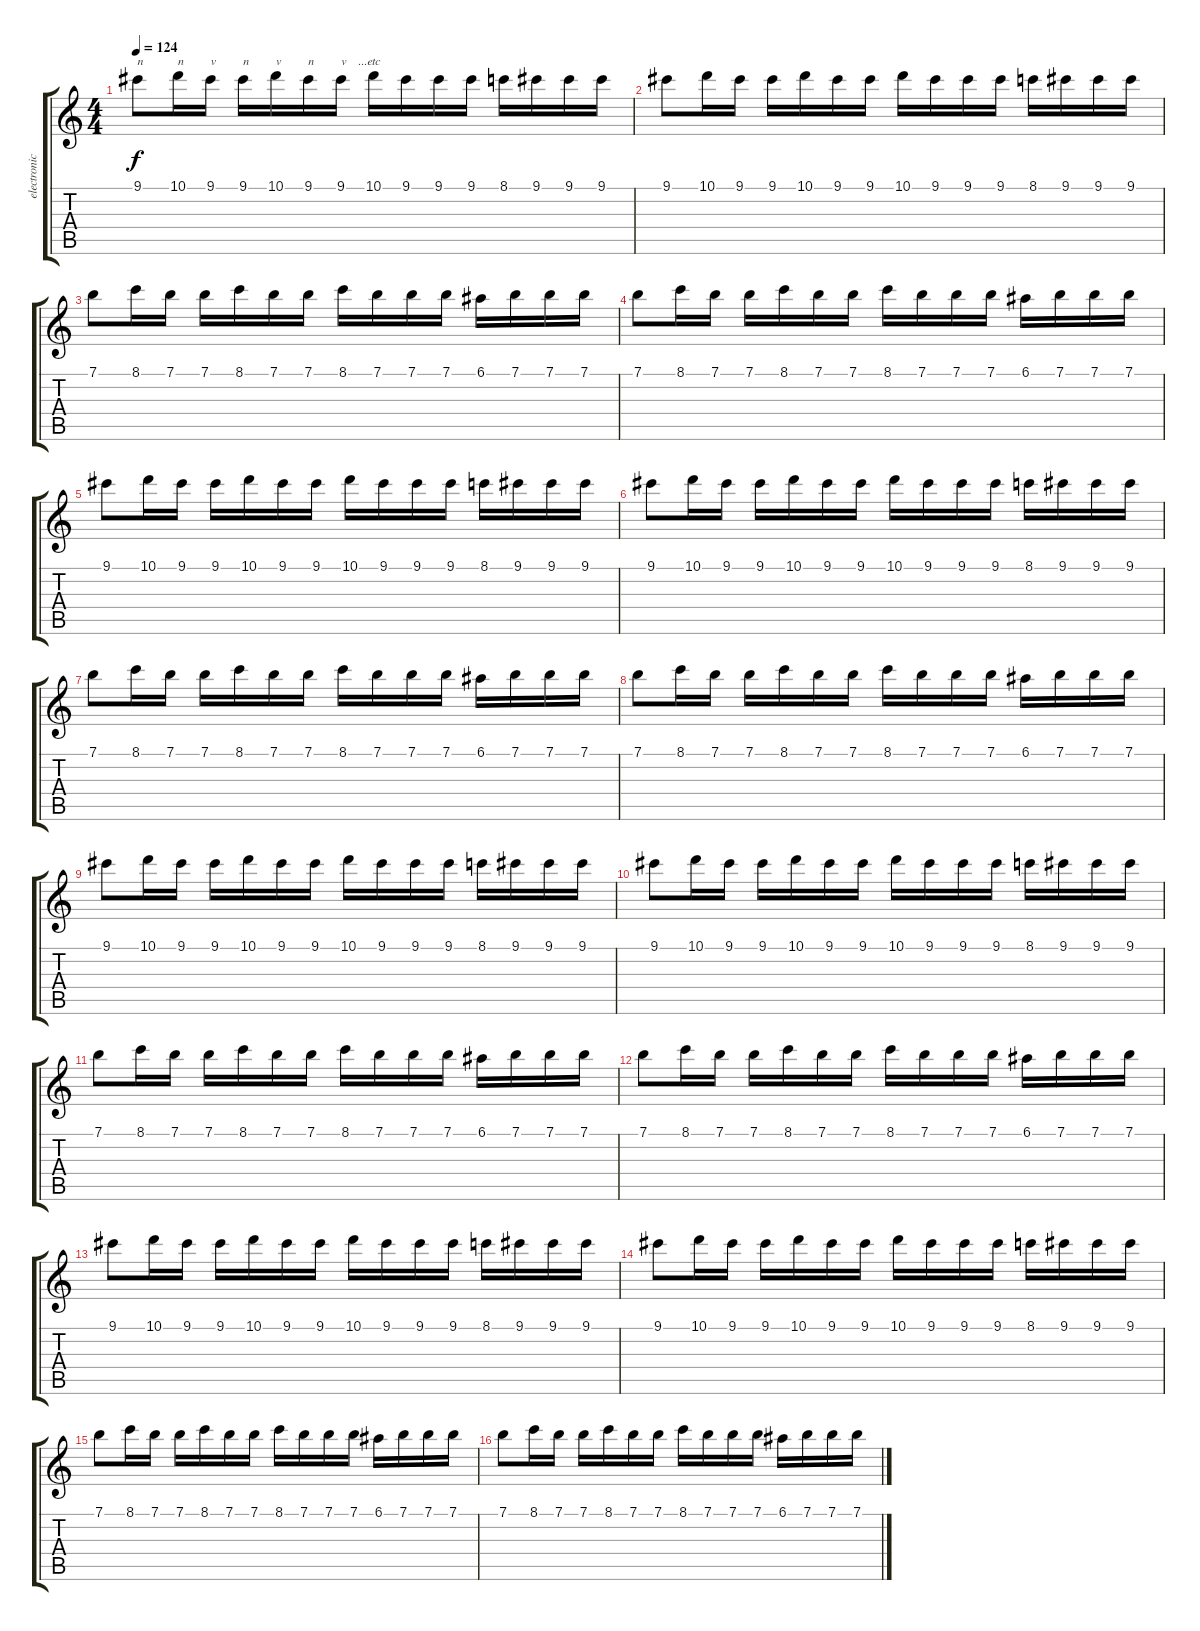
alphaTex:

\track ("electronic sound" "electronic") {instrument synthbass1}
\staff {score tabs}
\tuning (E4 B3 G3 D3 A2 E2) {hide}
\ts (4 4)
\tempo 124
\clef g2
\ks c
9.1.8{txt "n" dy f instrument synthbass1} 10.1.16{txt "n"} 9.1.16{txt "v"} 9.1.16{txt "n"} 10.1.16{txt "v"} 9.1.16{txt "n"} 9.1.16{txt "v    ...etc"} 10.1.16 9.1.16 9.1.16 9.1.16 8.1.16 9.1.16 9.1.16 9.1.16 |
9.1.8 10.1.16 9.1.16 9.1.16 10.1.16 9.1.16 9.1.16 10.1.16 9.1.16 9.1.16 9.1.16 8.1.16 9.1.16 9.1.16 9.1.16 |
7.1.8 8.1.16 7.1.16 7.1.16 8.1.16 7.1.16 7.1.16 8.1.16 7.1.16 7.1.16 7.1.16 6.1.16 7.1.16 7.1.16 7.1.16 |
7.1.8 8.1.16 7.1.16 7.1.16 8.1.16 7.1.16 7.1.16 8.1.16 7.1.16 7.1.16 7.1.16 6.1.16 7.1.16 7.1.16 7.1.16 |
9.1.8 10.1.16 9.1.16 9.1.16 10.1.16 9.1.16 9.1.16 10.1.16 9.1.16 9.1.16 9.1.16 8.1.16 9.1.16 9.1.16 9.1.16 |
9.1.8 10.1.16 9.1.16 9.1.16 10.1.16 9.1.16 9.1.16 10.1.16 9.1.16 9.1.16 9.1.16 8.1.16 9.1.16 9.1.16 9.1.16 |
7.1.8 8.1.16 7.1.16 7.1.16 8.1.16 7.1.16 7.1.16 8.1.16 7.1.16 7.1.16 7.1.16 6.1.16 7.1.16 7.1.16 7.1.16 |
7.1.8 8.1.16 7.1.16 7.1.16 8.1.16 7.1.16 7.1.16 8.1.16 7.1.16 7.1.16 7.1.16 6.1.16 7.1.16 7.1.16 7.1.16 |
9.1.8 10.1.16 9.1.16 9.1.16 10.1.16 9.1.16 9.1.16 10.1.16 9.1.16 9.1.16 9.1.16 8.1.16 9.1.16 9.1.16 9.1.16 |
9.1.8 10.1.16 9.1.16 9.1.16 10.1.16 9.1.16 9.1.16 10.1.16 9.1.16 9.1.16 9.1.16 8.1.16 9.1.16 9.1.16 9.1.16 |
7.1.8 8.1.16 7.1.16 7.1.16 8.1.16 7.1.16 7.1.16 8.1.16 7.1.16 7.1.16 7.1.16 6.1.16 7.1.16 7.1.16 7.1.16 |
7.1.8 8.1.16 7.1.16 7.1.16 8.1.16 7.1.16 7.1.16 8.1.16 7.1.16 7.1.16 7.1.16 6.1.16 7.1.16 7.1.16 7.1.16 |
9.1.8 10.1.16 9.1.16 9.1.16 10.1.16 9.1.16 9.1.16 10.1.16 9.1.16 9.1.16 9.1.16 8.1.16 9.1.16 9.1.16 9.1.16 |
9.1.8 10.1.16 9.1.16 9.1.16 10.1.16 9.1.16 9.1.16 10.1.16 9.1.16 9.1.16 9.1.16 8.1.16 9.1.16 9.1.16 9.1.16 |
7.1.8 8.1.16 7.1.16 7.1.16 8.1.16 7.1.16 7.1.16 8.1.16 7.1.16 7.1.16 7.1.16 6.1.16 7.1.16 7.1.16 7.1.16 |
7.1.8 8.1.16 7.1.16 7.1.16 8.1.16 7.1.16 7.1.16 8.1.16 7.1.16 7.1.16 7.1.16 6.1.16 7.1.16 7.1.16 7.1.16
